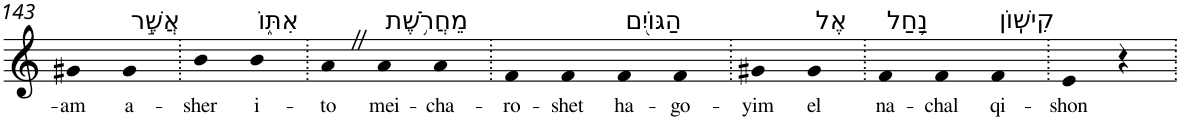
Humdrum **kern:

**kern	**text
*part1	*part1
*staff1	*staff1
*I"Piano	*
*I'Pno	*
!!LO:PB:g=z
*clefG2	*
*k[]	*
=143	=143
!	!LO:LY:b
4g#X	-am
!LO:TX:a:t=אֲשֶׁ֣ר	!
!	!LO:LY:b
4g#	a-
=144.	=144.
!	!LO:LY:b
4b	-sher
!LO:TX:a:t=אִתּ֑וֹ	!
!	!LO:LY:b
4b	i-
=145.	=145.
!	!LO:LY:b
4aZ	-to
!LO:TX:a:t=מֵחֲרֹ֥שֶׁת	!
!	!LO:LY:b
4a	mei-
!	!LO:LY:b
4a	-cha-
=146.	=146.
!	!LO:LY:b
4f	-ro-
!	!LO:LY:b
4f	-shet
!LO:TX:a:t=הַגּוֹיִ֖ם	!
!	!LO:LY:b
4f	ha-
!	!LO:LY:b
4f	-go-
=147.	=147.
!	!LO:LY:b
4g#X	-yim
!LO:TX:a:t=אֶל	!
!	!LO:LY:b
4g#	el
=148.	=148.
!LO:TX:a:t=נַ֥חַל	!
!	!LO:LY:b
4f	na-
!	!LO:LY:b
4f	-chal
!LO:TX:a:t=קִישֽׁוֹן	!
!	!LO:LY:b
4f	qi-
=149.	=149.
!	!LO:LY:b
4e	-shon
4r	.
=.	=.
*-	*-
